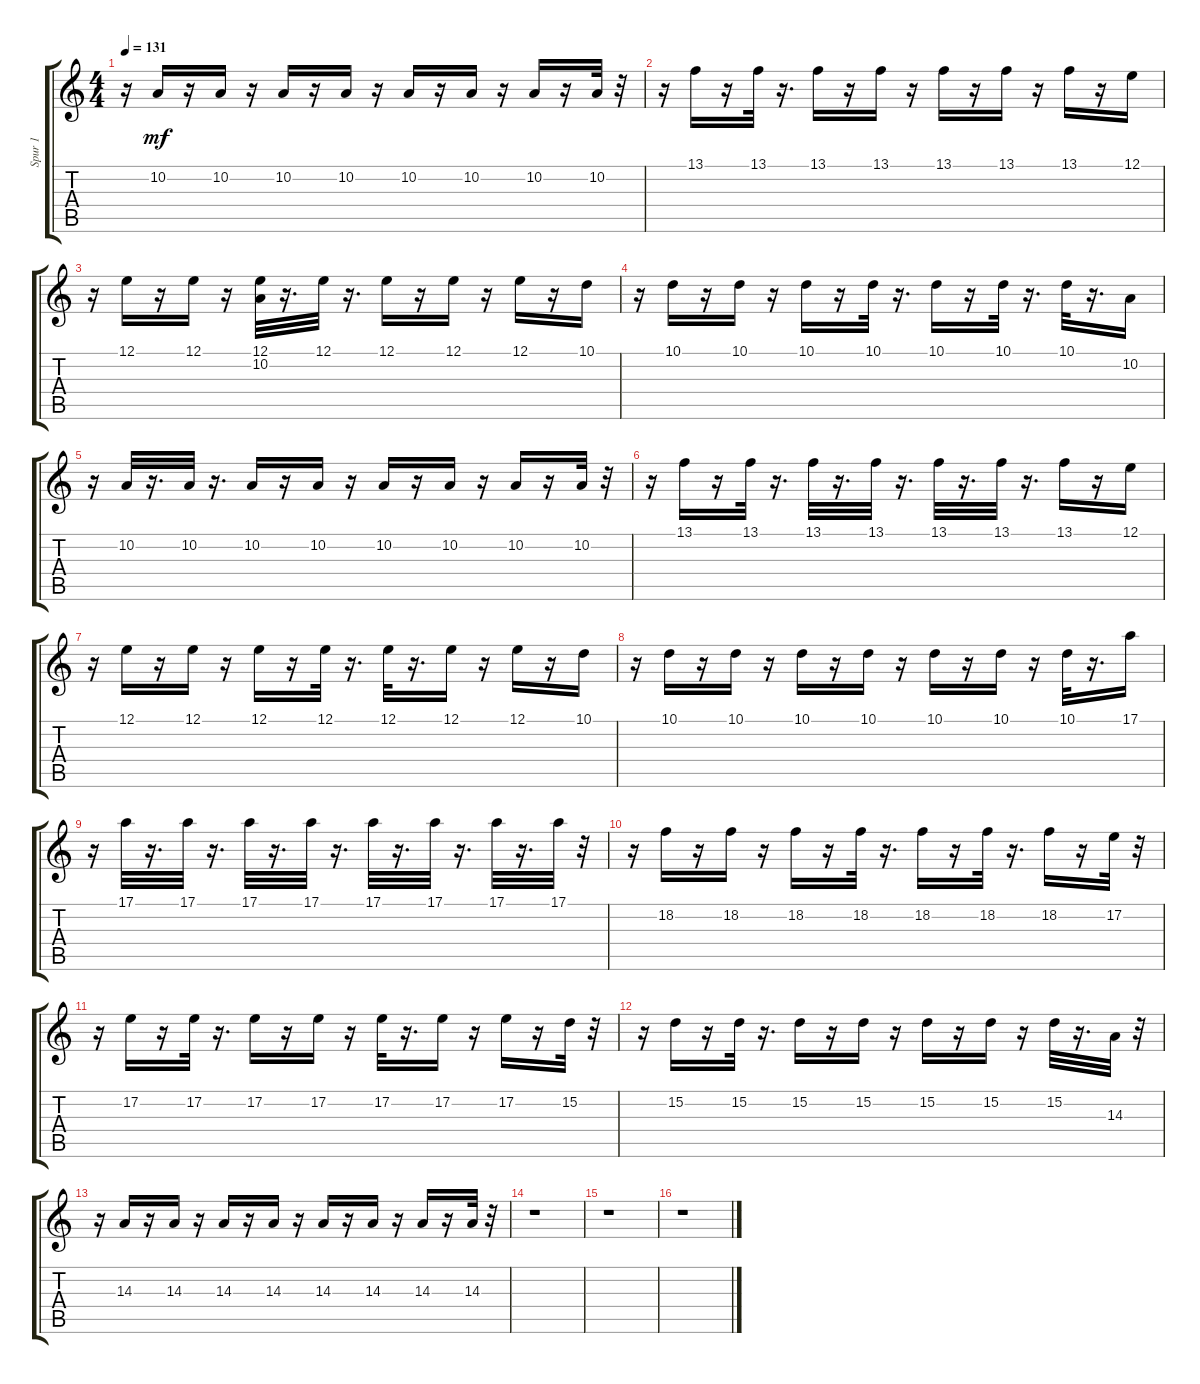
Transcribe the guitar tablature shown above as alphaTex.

\track ("Spur 1" "Spur 1") {instrument lead1square}
\staff {score tabs}
\tuning (E4 B3 G3 D3 A2 E2) {hide}
\ts (4 4)
\tempo 131
\clef g2
\ks c
r.16{dy mf} 10.2.16 r.16 10.2.16 r.16 10.2.16 r.16 10.2.16 r.16 10.2.16 r.16 10.2.16 r.16 10.2.16 r.16 10.2.32 r.32 |
r.16 13.1.16 r.16 13.1.32 r.16{d} 13.1.16 r.16 13.1.16 r.16 13.1.16 r.16 13.1.16 r.16 13.1.16 r.16 12.1.16 |
r.16 12.1.16 r.16 12.1.16 r.16 (12.1 10.2).32 r.16{d} 12.1.32 r.16{d} 12.1.16 r.16 12.1.16 r.16 12.1.16 r.16 10.1.16 |
r.16 10.1.16 r.16 10.1.16 r.16 10.1.16 r.16 10.1.32 r.16{d} 10.1.16 r.16 10.1.32 r.16{d} 10.1.32 r.16{d} 10.2.16 |
r.16 10.2.32 r.16{d} 10.2.32 r.16{d} 10.2.16 r.16 10.2.16 r.16 10.2.16 r.16 10.2.16 r.16 10.2.16 r.16 10.2.32 r.32 |
r.16 13.1.16 r.16 13.1.32 r.16{d} 13.1.32 r.16{d} 13.1.32 r.16{d} 13.1.32 r.16{d} 13.1.32 r.16{d} 13.1.16 r.16 12.1.16 |
r.16 12.1.16 r.16 12.1.16 r.16 12.1.16 r.16 12.1.32 r.16{d} 12.1.32 r.16{d} 12.1.16 r.16 12.1.16 r.16 10.1.16 |
r.16 10.1.16 r.16 10.1.16 r.16 10.1.16 r.16 10.1.16 r.16 10.1.16 r.16 10.1.16 r.16 10.1.32 r.16{d} 17.1.16 |
r.16 17.1.32 r.16{d} 17.1.32 r.16{d} 17.1.32 r.16{d} 17.1.32 r.16{d} 17.1.32 r.16{d} 17.1.32 r.16{d} 17.1.32 r.16{d} 17.1.32 r.32 |
r.16 18.2.16 r.16 18.2.16 r.16 18.2.16 r.16 18.2.32 r.16{d} 18.2.16 r.16 18.2.32 r.16{d} 18.2.16 r.16 17.2.32 r.32 |
r.16 17.2.16 r.16 17.2.32 r.16{d} 17.2.16 r.16 17.2.16 r.16 17.2.32 r.16{d} 17.2.16 r.16 17.2.16 r.16 15.2.32 r.32 |
r.16 15.2.16 r.16 15.2.32 r.16{d} 15.2.16 r.16 15.2.16 r.16 15.2.16 r.16 15.2.16 r.16 15.2.32 r.16{d} 14.3.32 r.32 |
r.16 14.3.16 r.16 14.3.16 r.16 14.3.16 r.16 14.3.16 r.16 14.3.16 r.16 14.3.16 r.16 14.3.16 r.16 14.3.32 r.32 |
r.1 |
r.1 |
r.1
